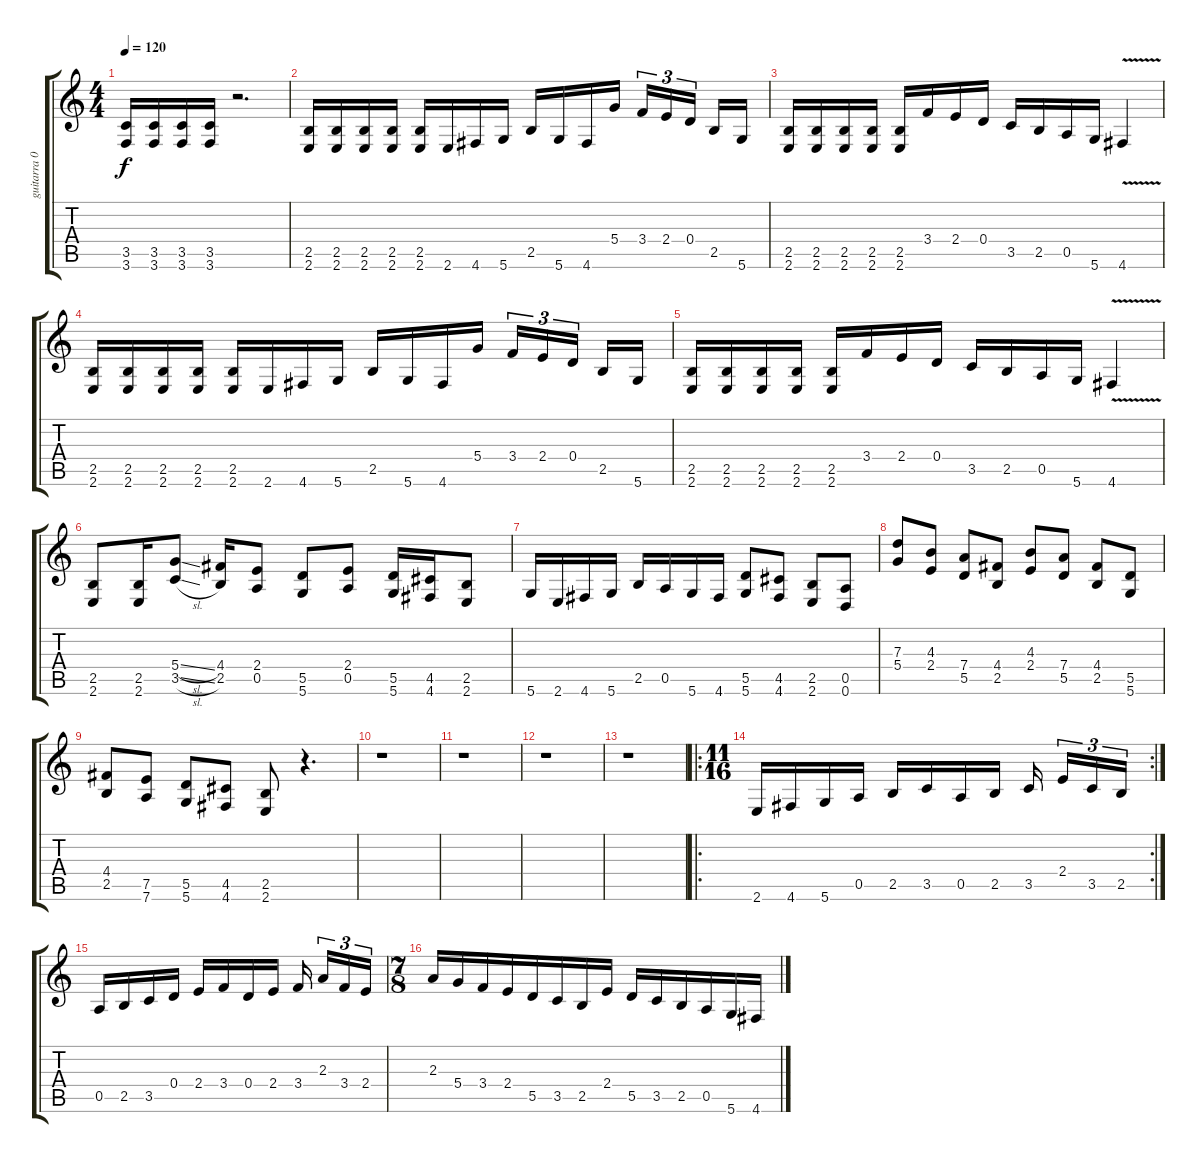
\track ("guitarra 02" "guitarra 0") {instrument distortionguitar}
\staff {score tabs}
\tuning (E4 B3 G3 D3 A2 D2) {hide}
\ts (4 4)
\tempo 120
\clef g2
\ks c
(3.5 3.6).16{dy f} (3.5 3.6).16 (3.5 3.6).16 (3.5 3.6).16 r.2{d} |
(2.5 2.6).16 (2.5 2.6).16 (2.5 2.6).16 (2.5 2.6).16 (2.5 2.6).16 2.6.16 4.6.16 5.6.16 2.5.16 5.6.16 4.6.16 5.4.16 3.4.16{tu (3 2)} 2.4.16{tu (3 2)} 0.4.16{tu (3 2)} 2.5.16 5.6.16 |
(2.5 2.6).16 (2.5 2.6).16 (2.5 2.6).16 (2.5 2.6).16 (2.5 2.6).16 3.4.16 2.4.16 0.4.16 3.5.16 2.5.16 0.5.16 5.6.16 4.6{v}.4 |
(2.5 2.6).16 (2.5 2.6).16 (2.5 2.6).16 (2.5 2.6).16 (2.5 2.6).16 2.6.16 4.6.16 5.6.16 2.5.16 5.6.16 4.6.16 5.4.16 3.4.16{tu (3 2)} 2.4.16{tu (3 2)} 0.4.16{tu (3 2)} 2.5.16 5.6.16 |
(2.5 2.6).16 (2.5 2.6).16 (2.5 2.6).16 (2.5 2.6).16 (2.5 2.6).16 3.4.16 2.4.16 0.4.16 3.5.16 2.5.16 0.5.16 5.6.16 4.6{v}.4 |
(2.5 2.6).8 (2.5 2.6).16 (5.4{sl} 3.5{sl}).8 (4.4 2.5).16 (2.4 0.5).8 (5.5 5.6).8 (2.4 0.5).8 (5.5 5.6).16 (4.5 4.6).16 (2.5 2.6).8 |
5.6.16 2.6.16 4.6.16 5.6.16 2.5.16 0.5.16 5.6.16 4.6.16 (5.5 5.6).8 (4.5 4.6).8 (2.5 2.6).8 (0.5 0.6).8 |
(7.3 5.4).8 (4.3 2.4).8 (7.4 5.5).8 (4.4 2.5).8 (4.3 2.4).8 (7.4 5.5).8 (4.4 2.5).8 (5.5 5.6).8 |
(4.4 2.5).8 (7.5 7.6).8 (5.5 5.6).8 (4.5 4.6).8 (2.5 2.6).8 r.4{d} |
r.1 |
r.1 |
r.1 |
r.1 |
\ro
\rc 2
\ts (11 16)
2.6.16 4.6.16 5.6.16 0.5.16 2.5.16 3.5.16 0.5.16 2.5.16 3.5.16 2.4.16{tu (3 2)} 3.5.16{tu (3 2)} 2.5.16{tu (3 2)} |
0.5.16 2.5.16 3.5.16 0.4.16 2.4.16 3.4.16 0.4.16 2.4.16 3.4.16 2.3.16{tu (3 2)} 3.4.16{tu (3 2)} 2.4.16{tu (3 2)} |
\ts (7 8)
2.3.16 5.4.16 3.4.16 2.4.16 5.5.16 3.5.16 2.5.16 2.4.16 5.5.16 3.5.16 2.5.16 0.5.16 5.6.16 4.6.16
